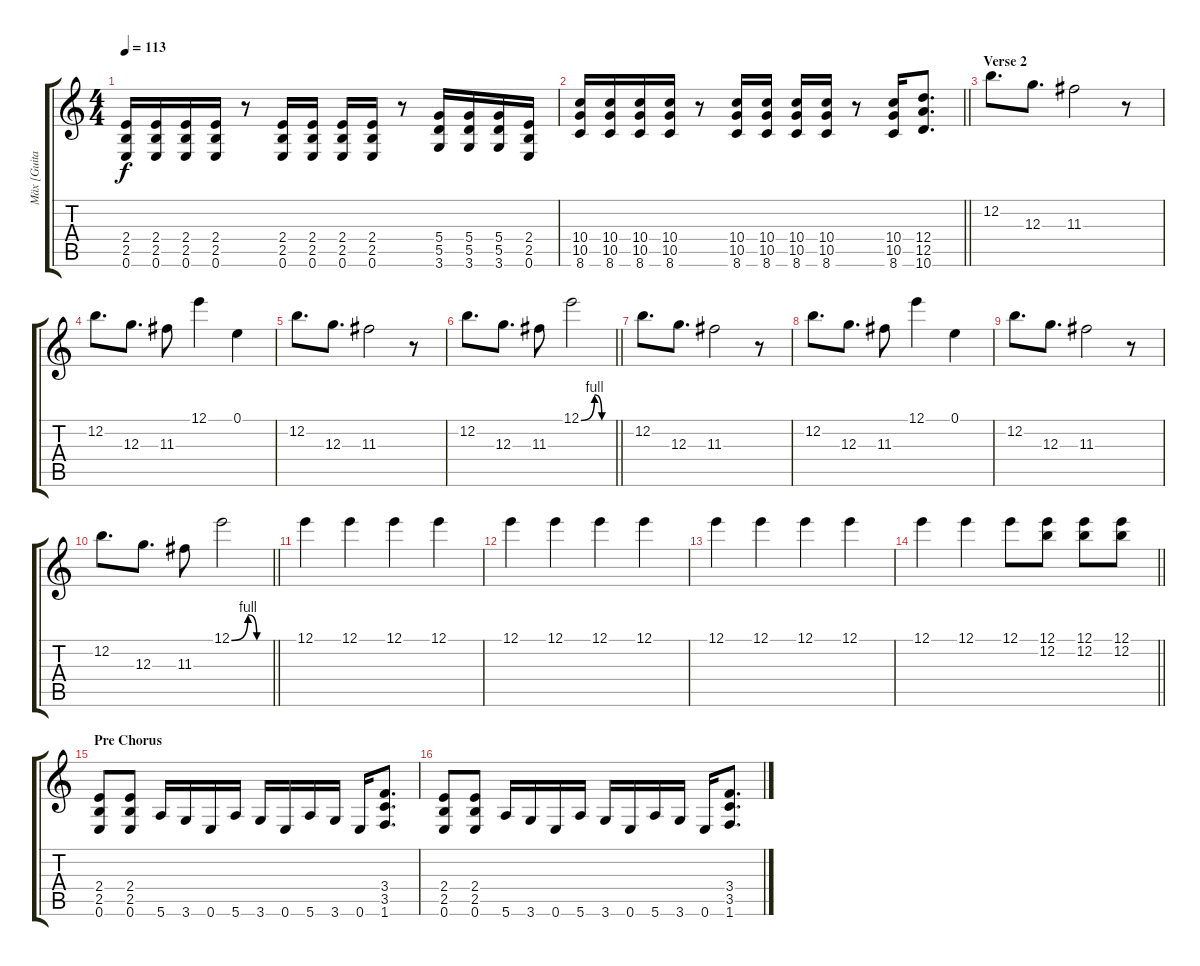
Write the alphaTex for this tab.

\track ("Mäx [Guitar]" "Mäx [Guita") {instrument distortionguitar}
\staff {score tabs}
\tuning (E4 B3 G3 D3 A2 E2) {hide}
\ts (4 4)
\tempo 113
\clef g2
\ks c
(2.4 2.5 0.6).16{dy f} (2.4 2.5 0.6).16 (2.4 2.5 0.6).16 (2.4 2.5 0.6).16 r.8 (2.4 2.5 0.6).16 (2.4 2.5 0.6).16 (2.4 2.5 0.6).16 (2.4 2.5 0.6).16 r.8 (5.4 5.5 3.6).16 (5.4 5.5 3.6).16 (5.4 5.5 3.6).16 (2.4 2.5 0.6).16 |
\barLineRight lightlight
(10.4 10.5 8.6).16 (10.4 10.5 8.6).16 (10.4 10.5 8.6).16 (10.4 10.5 8.6).16 r.8 (10.4 10.5 8.6).16 (10.4 10.5 8.6).16 (10.4 10.5 8.6).16 (10.4 10.5 8.6).16 r.8 (10.4 10.5 8.6).16 (12.4 12.5 10.6).8{d} |
\section ("" "Verse 2")
12.2.8{d instrument electricguitarjazz} 12.3.8{d} 11.3.2 r.8 |
12.2.8{d} 12.3.8{d} 11.3.8 12.1.4 0.1.4 |
12.2.8{d} 12.3.8{d} 11.3.2 r.8 |
\barLineRight lightlight
12.2.8{d} 12.3.8{d} 11.3.8 12.1{be (custom 0 0 26 4 40 0 60 0)}.2 |
12.2.8{d} 12.3.8{d} 11.3.2 r.8 |
12.2.8{d} 12.3.8{d} 11.3.8 12.1.4 0.1.4 |
12.2.8{d} 12.3.8{d} 11.3.2 r.8 |
\barLineRight lightlight
12.2.8{d} 12.3.8{d} 11.3.8 12.1{be (custom 0 0 26 4 40 0 60 0)}.2 |
12.1.4 12.1.4 12.1.4 12.1.4 |
12.1.4 12.1.4 12.1.4 12.1.4 |
12.1.4 12.1.4 12.1.4 12.1.4 |
\barLineRight lightlight
12.1.4 12.1.4 12.1.8 (12.1 12.2).8 (12.1 12.2).8 (12.1 12.2).8 |
\section ("" "Pre Chorus")
(2.4 2.5 0.6).8{instrument distortionguitar} (2.4 2.5 0.6).8 5.6.16 3.6.16 0.6.16 5.6.16 3.6.16 0.6.16 5.6.16 3.6.16 0.6.16 (3.4 3.5 1.6).8{d} |
(2.4 2.5 0.6).8 (2.4 2.5 0.6).8 5.6.16 3.6.16 0.6.16 5.6.16 3.6.16 0.6.16 5.6.16 3.6.16 0.6.16 (3.4 3.5 1.6).8{d}
